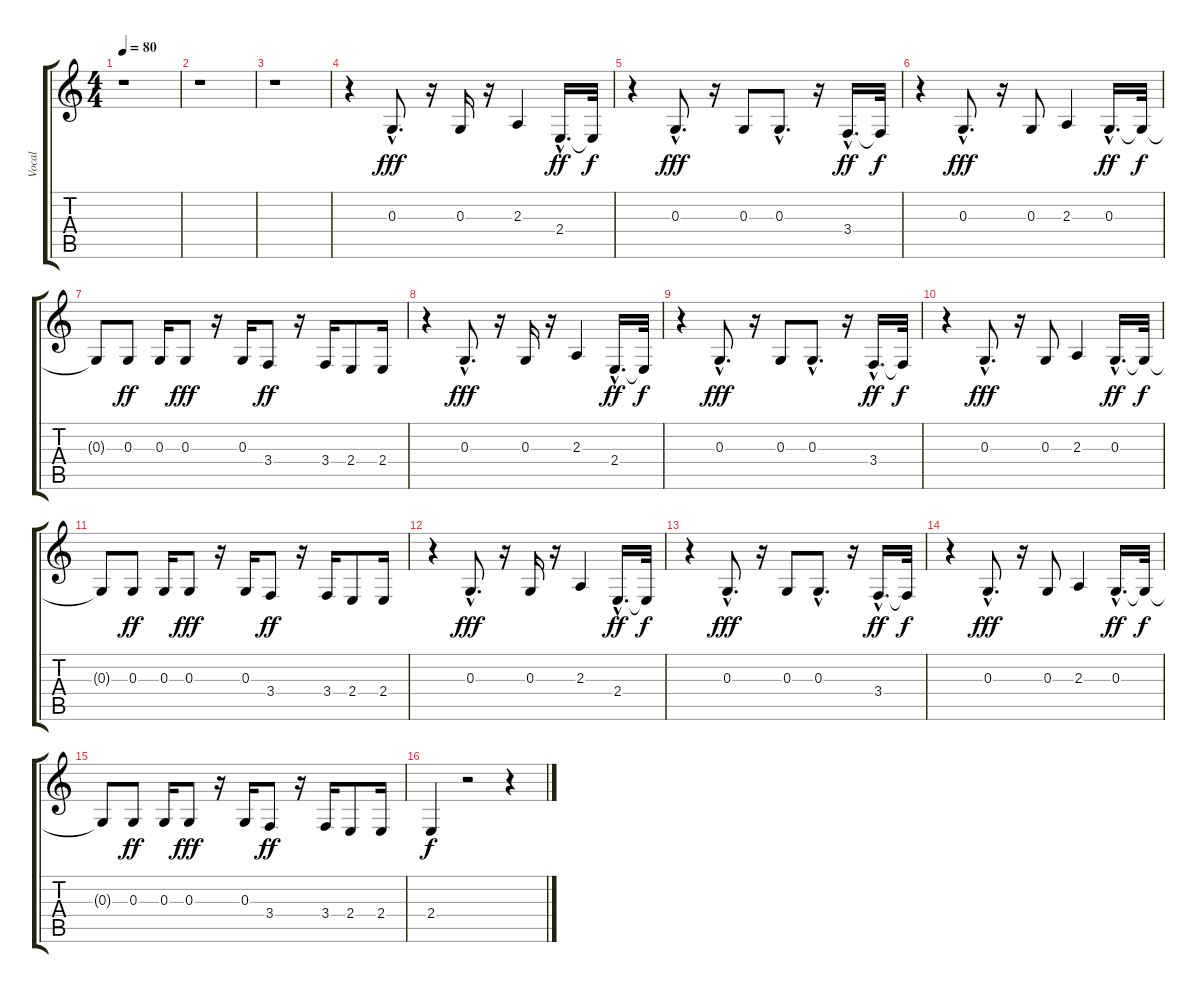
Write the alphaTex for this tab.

\track ("Vocal" "Vocal") {instrument acousticgrandpiano}
\staff {score tabs}
\tuning (E4 B3 G3 D3 A2 E2) {hide}
\ts (4 4)
\tempo 80
\clef g2
\ks c
r.1{dy ff} |
r.1 |
r.1 |
r.4 0.3{hac}.8{d dy fff} r.16 0.3.16 r.16 2.3.4 2.4{hac}.16{d dy ff} 2.4{t}.32{dy f} |
r.4 0.3{hac}.8{d dy fff} r.16 0.3.8 0.3{hac}.8{d} r.16 3.4{hac}.16{d dy ff} 3.4{t}.32{dy f} |
r.4 0.3{hac}.8{d dy fff} r.16 0.3.8 2.3.4 0.3{hac}.16{d dy ff} 0.3{t}.32{dy f} |
0.3{t}.8 0.3.8{dy ff} 0.3.16 0.3.8{dy fff} r.16 0.3.16 3.4.8{dy ff} r.16 3.4.16 2.4.8 2.4.16 |
r.4 0.3{hac}.8{d dy fff} r.16 0.3.16 r.16 2.3.4 2.4{hac}.16{d dy ff} 2.4{t}.32{dy f} |
r.4 0.3{hac}.8{d dy fff} r.16 0.3.8 0.3{hac}.8{d} r.16 3.4{hac}.16{d dy ff} 3.4{t}.32{dy f} |
r.4 0.3{hac}.8{d dy fff} r.16 0.3.8 2.3.4 0.3{hac}.16{d dy ff} 0.3{t}.32{dy f} |
0.3{t}.8 0.3.8{dy ff} 0.3.16 0.3.8{dy fff} r.16 0.3.16 3.4.8{dy ff} r.16 3.4.16 2.4.8 2.4.16 |
r.4 0.3{hac}.8{d dy fff} r.16 0.3.16 r.16 2.3.4 2.4{hac}.16{d dy ff} 2.4{t}.32{dy f} |
r.4 0.3{hac}.8{d dy fff} r.16 0.3.8 0.3{hac}.8{d} r.16 3.4{hac}.16{d dy ff} 3.4{t}.32{dy f} |
r.4 0.3{hac}.8{d dy fff} r.16 0.3.8 2.3.4 0.3{hac}.16{d dy ff} 0.3{t}.32{dy f} |
0.3{t}.8 0.3.8{dy ff} 0.3.16 0.3.8{dy fff} r.16 0.3.16 3.4.8{dy ff} r.16 3.4.16 2.4.8 2.4.16 |
2.4.4{dy f} r.2 r.4
